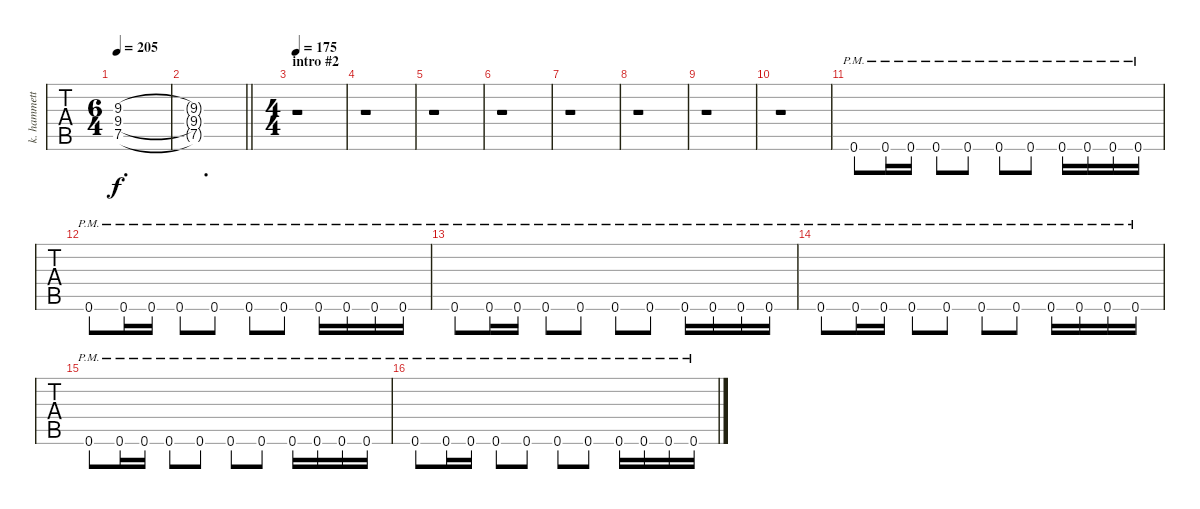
\track ("k. hammett - rhythm guitar" "k. hammett") {instrument distortionguitar}
\staff {tabs}
\tuning (E4 B3 G3 D3 A2 E2) {hide}
\ts (6 4)
\tempo 205
\clef g2
\ks c
(9.3{t} 9.4{t} 7.5{t}).1{d dy f} |
\barLineRight lightlight
(9.3{t} 9.4{t} 7.5{t}).1{d} |
\ts (4 4)
\section ("" "intro #2")
\tempo 175
r.1 |
r.1 |
r.1 |
r.1 |
r.1 |
r.1 |
r.1 |
r.1 |
0.6{pm}.8 0.6{pm}.16 0.6{pm}.16 0.6{pm}.8 0.6{pm}.8 0.6{pm}.8 0.6{pm}.8 0.6{pm}.16 0.6{pm}.16 0.6{pm}.16 0.6{pm}.16 |
0.6{pm}.8 0.6{pm}.16 0.6{pm}.16 0.6{pm}.8 0.6{pm}.8 0.6{pm}.8 0.6{pm}.8 0.6{pm}.16 0.6{pm}.16 0.6{pm}.16 0.6{pm}.16 |
0.6{pm}.8 0.6{pm}.16 0.6{pm}.16 0.6{pm}.8 0.6{pm}.8 0.6{pm}.8 0.6{pm}.8 0.6{pm}.16 0.6{pm}.16 0.6{pm}.16 0.6{pm}.16 |
0.6{pm}.8 0.6{pm}.16 0.6{pm}.16 0.6{pm}.8 0.6{pm}.8 0.6{pm}.8 0.6{pm}.8 0.6{pm}.16 0.6{pm}.16 0.6{pm}.16 0.6{pm}.16 |
0.6{pm}.8 0.6{pm}.16 0.6{pm}.16 0.6{pm}.8 0.6{pm}.8 0.6{pm}.8 0.6{pm}.8 0.6{pm}.16 0.6{pm}.16 0.6{pm}.16 0.6{pm}.16 |
0.6{pm}.8 0.6{pm}.16 0.6{pm}.16 0.6{pm}.8 0.6{pm}.8 0.6{pm}.8 0.6{pm}.8 0.6{pm}.16 0.6{pm}.16 0.6{pm}.16 0.6{pm}.16
